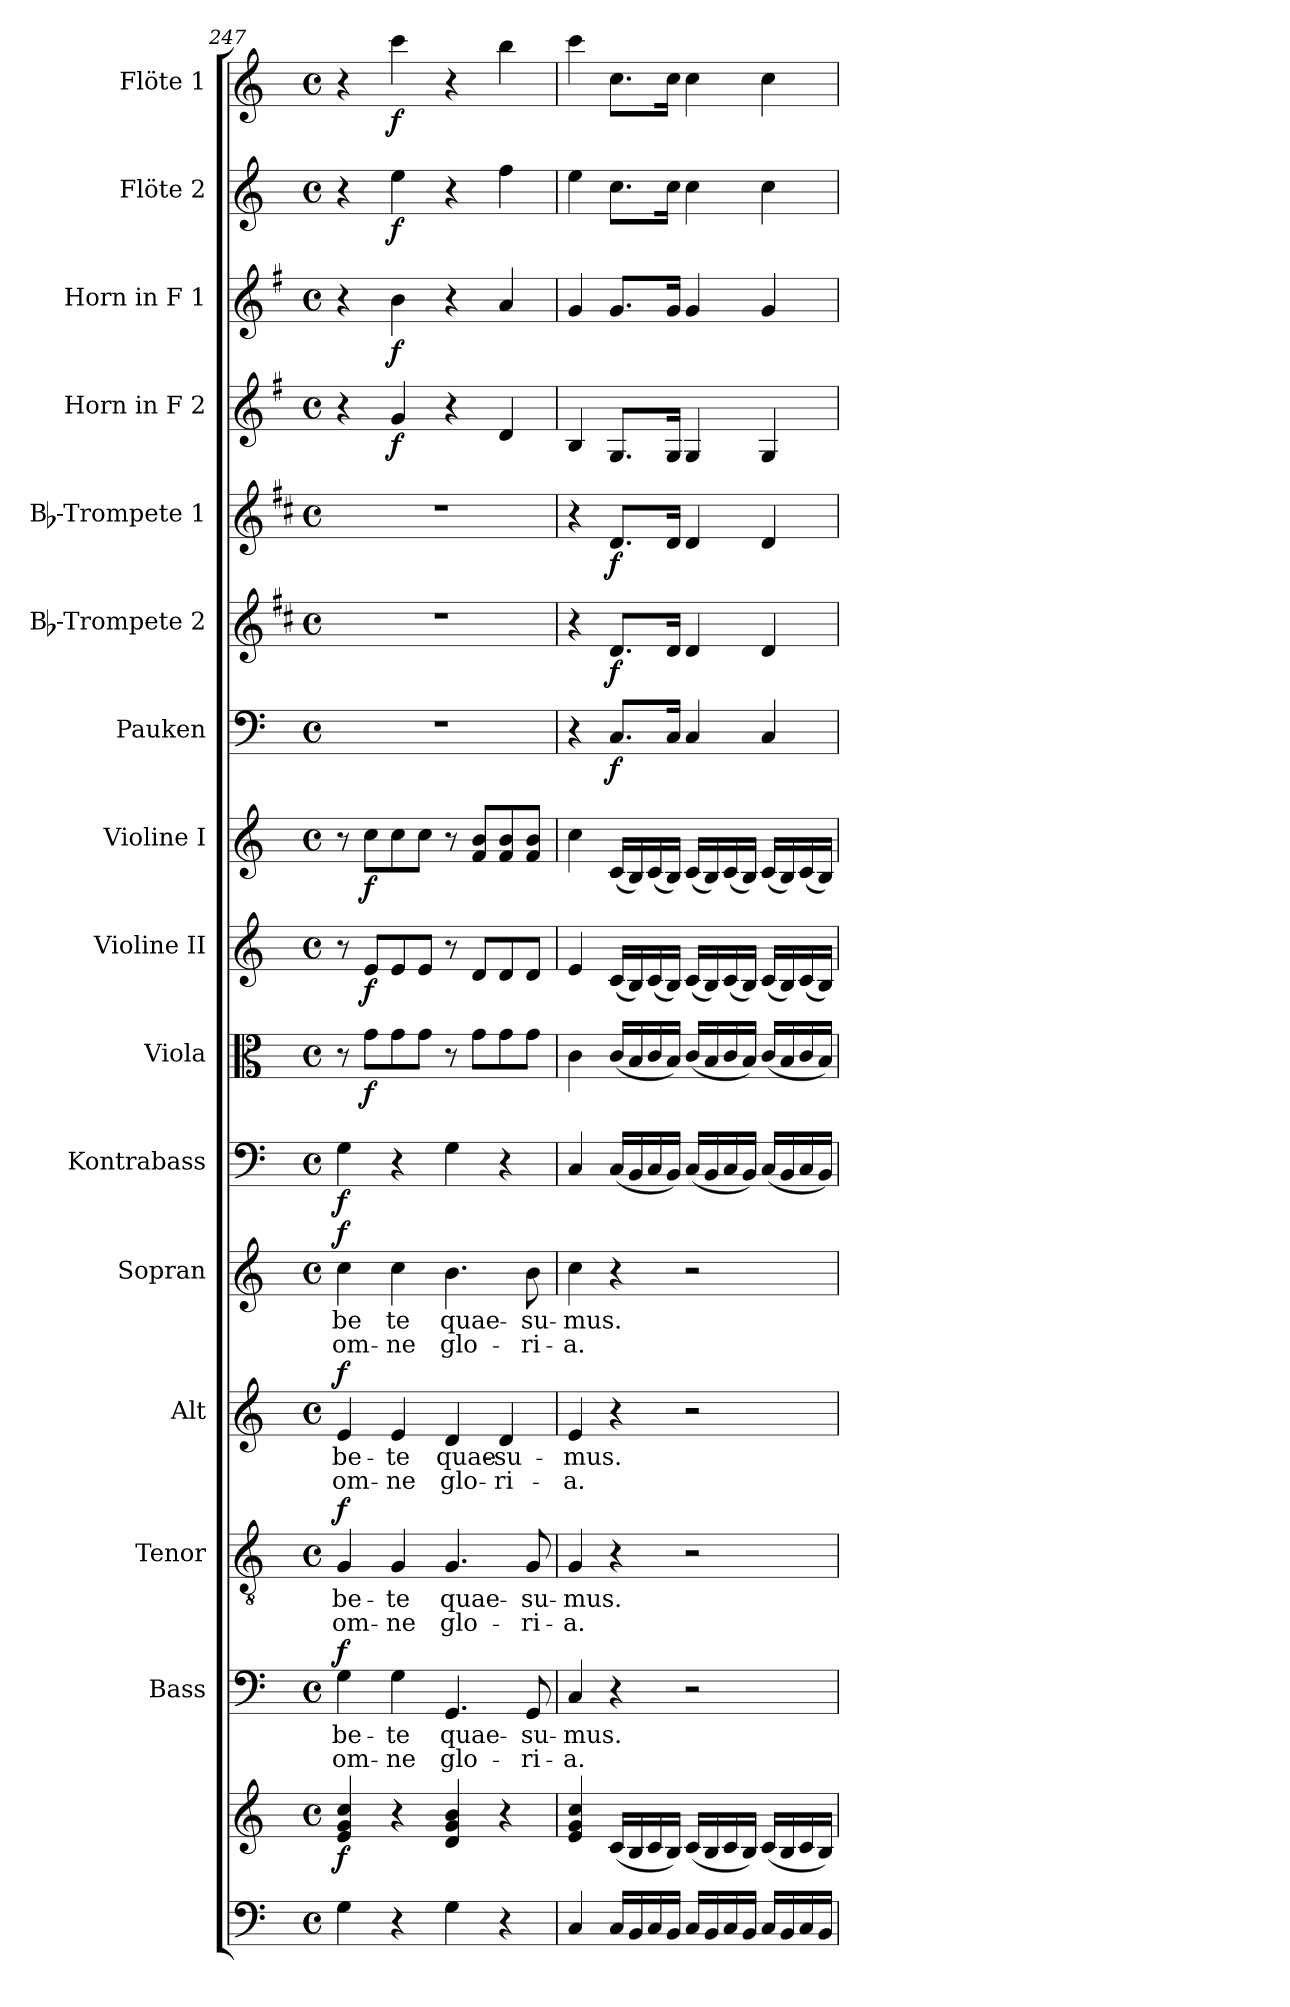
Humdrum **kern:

**kern	**kern	**dynam	**kern	**text	**text	**dynam	**kern	**text	**text	**dynam	**kern	**text	**text	**dynam	**kern	**text	**text	**dynam	**kern	**dynam	**kern	**dynam	**kern	**dynam	**kern	**dynam	**kern	**dynam	**kern	**dynam	**kern	**dynam	**kern	**dynam	**kern	**dynam	**kern	**dynam	**kern	**dynam
*part16	*part16	*part16	*part15	*part15	*part15	*part15	*part14	*part14	*part14	*part14	*part13	*part13	*part13	*part13	*part12	*part12	*part12	*part12	*part11	*part11	*part10	*part10	*part9	*part9	*part8	*part8	*part7	*part7	*part6	*part6	*part5	*part5	*part4	*part4	*part3	*part3	*part2	*part2	*part1	*part1
*staff17	*staff16	*staff16/17	*staff15	*staff15	*staff15	*staff15	*staff14	*staff14	*staff14	*staff14	*staff13	*staff13	*staff13	*staff13	*staff12	*staff12	*staff12	*staff12	*staff11	*staff11	*staff10	*staff10	*staff9	*staff9	*staff8	*staff8	*staff7	*staff7	*staff6	*staff6	*staff5	*staff5	*staff4	*staff4	*staff3	*staff3	*staff2	*staff2	*staff1	*staff1
*	*	*	*I"Bass	*	*	*	*I"Tenor	*	*	*	*I"Alt	*	*	*	*I"Sopran	*	*	*	*I"Kontrabass	*	*I"Viola	*	*I"Violine II	*	*I"Violine I	*	*I"Pauken	*	*I"Bb-Trompete 2	*	*I"Bb-Trompete 1	*	*I"Horn in F 2	*	*I"Horn in F 1	*	*I"Flöte 2	*	*I"Flöte 1	*
*	*	*	*I'B.	*	*	*	*I'T.	*	*	*	*I'A.	*	*	*	*I'S.	*	*	*	*I'Kb.	*	*I'Vla.	*	*I'Vl. II	*	*I'Vl. I	*	*I'Pk.	*	*I'Bb Trp. 2	*	*I'Bb Trp. 1	*	*	*	*	*	*I'Fl. 2	*	*I'Fl. 1	*
*clefF4	*clefG2	*	*clefF4	*	*	*	*clefGv2	*	*	*	*clefG2	*	*	*	*clefG2	*	*	*	*clefF4	*	*clefC3	*	*clefG2	*	*clefG2	*	*clefF4	*	*clefG2	*	*clefG2	*	*clefG2	*	*clefG2	*	*clefG2	*	*clefG2	*
*	*	*	*	*	*	*	*	*	*	*	*	*	*	*	*	*	*	*	*ITrd7c12	*	*	*	*	*	*	*	*	*	*ITrd1c2	*	*ITrd1c2	*	*ITrd4c7	*	*ITrd4c7	*	*	*	*	*
*k[]	*k[]	*	*k[]	*	*	*	*k[]	*	*	*	*k[]	*	*	*	*k[]	*	*	*	*k[]	*	*k[]	*	*k[]	*	*k[]	*	*k[]	*	*k[]	*	*k[]	*	*k[]	*	*k[]	*	*k[]	*	*k[]	*
*C:	*C:	*	*C:	*	*	*	*C:	*	*	*	*C:	*	*	*	*C:	*	*	*	*C:	*	*C:	*	*C:	*	*C:	*	*C:	*	*C:	*	*C:	*	*C:	*	*C:	*	*C:	*	*C:	*
*M4/4	*M4/4	*	*M4/4	*	*	*	*M4/4	*	*	*	*M4/4	*	*	*	*M4/4	*	*	*	*M4/4	*	*M4/4	*	*M4/4	*	*M4/4	*	*M4/4	*	*M4/4	*	*M4/4	*	*M4/4	*	*M4/4	*	*M4/4	*	*M4/4	*
*met(c)	*met(c)	*	*met(c)	*	*	*	*met(c)	*	*	*	*met(c)	*	*	*	*met(c)	*	*	*	*met(c)	*	*met(c)	*	*met(c)	*	*met(c)	*	*met(c)	*	*met(c)	*	*met(c)	*	*met(c)	*	*met(c)	*	*met(c)	*	*met(c)	*
=247	=247	=247	=247	=247	=247	=247	=247	=247	=247	=247	=247	=247	=247	=247	=247	=247	=247	=247	=247	=247	=247	=247	=247	=247	=247	=247	=247	=247	=247	=247	=247	=247	=247	=247	=247	=247	=247	=247	=247	=247
!	!	!LO:DY:b	!	!LO:LY:b	!LO:LY:b	!LO:DY:a	!	!LO:LY:b	!LO:LY:b	!LO:DY:a	!	!LO:LY:b	!LO:LY:b	!LO:DY:a	!	!LO:LY:b	!LO:LY:b	!LO:DY:a	!	!LO:DY:b	!	!	!	!	!	!	!	!	!	!	!	!	!	!	!	!	!	!	!	!
4G\	4e/ 4g/ 4cc/	f	4G\	-be-	om-	f	4G/	-be-	om-	f	4e/	-be-	om-	f	4cc\	-be	om-	f	4GG\	f	8r	.	8r	.	8r	.	1r	.	1r	.	1r	.	4r	.	4r	.	4r	.	4r	.
!	!	!	!	!	!	!	!	!	!	!	!	!	!	!	!	!	!	!	!	!	!	!LO:DY:b	!	!LO:DY:b	!	!LO:DY:b	!	!	!	!	!	!	!	!	!	!	!	!	!	!
.	.	.	.	.	.	.	.	.	.	.	.	.	.	.	.	.	.	.	.	.	8g\L	f	8e/L	f	8cc\L	f	.	.	.	.	.	.	.	.	.	.	.	.	.	.
!	!	!	!	!LO:LY:b	!LO:LY:b	!	!	!LO:LY:b	!LO:LY:b	!	!	!LO:LY:b	!LO:LY:b	!	!	!LO:LY:b	!LO:LY:b	!	!	!	!	!	!	!	!	!	!	!	!	!	!	!	!	!LO:DY:b	!	!LO:DY:b	!	!LO:DY:b	!	!LO:DY:b
4r	4r	.	4G\	-te	-ne	.	4G/	-te	-ne	.	4e/	-te	-ne	.	4cc\	te	-ne	.	4r	.	8g\	.	8e/	.	8cc\	.	.	.	.	.	.	.	4c/	f	4e\	f	4ee\	f	4ccc\	f
.	.	.	.	.	.	.	.	.	.	.	.	.	.	.	.	.	.	.	.	.	8g\J	.	8e/J	.	8cc\J	.	.	.	.	.	.	.	.	.	.	.	.	.	.	.
!	!	!	!	!LO:LY:b	!LO:LY:b	!	!	!LO:LY:b	!LO:LY:b	!	!	!LO:LY:b	!LO:LY:b	!	!	!LO:LY:b	!LO:LY:b	!	!	!	!	!	!	!	!	!	!	!	!	!	!	!	!	!	!	!	!	!	!	!
4G\	4d/ 4g/ 4b/	.	4.GG/	quae-	glo-	.	4.G/	quae-	glo-	.	4d/	quae-	glo-	.	4.b\	quae-	glo-	.	4GG\	.	8r	.	8r	.	8r	.	.	.	.	.	.	.	4r	.	4r	.	4r	.	4r	.
.	.	.	.	.	.	.	.	.	.	.	.	.	.	.	.	.	.	.	.	.	8g\L	.	8d/L	.	8f/ 8b/L	.	.	.	.	.	.	.	.	.	.	.	.	.	.	.
!	!	!	!	!	!	!	!	!	!	!	!	!LO:LY:b	!LO:LY:b	!	!	!	!	!	!	!	!	!	!	!	!	!	!	!	!	!	!	!	!	!	!	!	!	!	!	!
4r	4r	.	.	.	.	.	.	.	.	.	4d/	-su-	-ri-	.	.	.	.	.	4r	.	8g\	.	8d/	.	8f/ 8b/	.	.	.	.	.	.	.	4G/	.	4d/	.	4ff\	.	4bb\	.
!	!	!	!	!LO:LY:b	!LO:LY:b	!	!	!LO:LY:b	!LO:LY:b	!	!	!	!	!	!	!LO:LY:b	!LO:LY:b	!	!	!	!	!	!	!	!	!	!	!	!	!	!	!	!	!	!	!	!	!	!	!
.	.	.	8GG/	-su-	-ri-	.	8G/	-su-	-ri-	.	.	.	.	.	8b\	-su-	-ri-	.	.	.	8g\J	.	8d/J	.	8f/ 8b/J	.	.	.	.	.	.	.	.	.	.	.	.	.	.	.
=248	=248	=248	=248	=248	=248	=248	=248	=248	=248	=248	=248	=248	=248	=248	=248	=248	=248	=248	=248	=248	=248	=248	=248	=248	=248	=248	=248	=248	=248	=248	=248	=248	=248	=248	=248	=248	=248	=248	=248	=248
!	!	!	!	!LO:LY:b	!LO:LY:b	!	!	!LO:LY:b	!LO:LY:b	!	!	!LO:LY:b	!LO:LY:b	!	!	!LO:LY:b	!LO:LY:b	!	!	!	!	!	!	!	!	!	!	!	!	!	!	!	!	!	!	!	!	!	!	!
4C/	4e/ 4g/ 4cc/	.	4C/	-mus.	-a.	.	4G/	-mus.	-a.	.	4e/	-mus.	-a.	.	4cc\	-mus.	-a.	.	4CC/	.	4c\	.	4e/	.	4cc\	.	4r	.	4r	.	4r	.	4E/	.	4c/	.	4ee\	.	4ccc\	.
!	!	!	!	!	!	!	!	!	!	!	!	!	!	!	!	!	!	!	!	!	!	!	!	!	!	!	!	!LO:DY:b	!	!LO:DY:b	!	!LO:DY:b	!	!	!	!	!	!	!	!
16C/LL	(<16c/LL	.	4r	.	.	.	4r	.	.	.	4r	.	.	.	4r	.	.	.	(<16CC/LL	.	(<16c/LL	.	(<16c/LL	.	(<16c/LL	.	8.C/L	f	8.c/L	f	8.c/L	f	8.C/L	.	8.c/L	.	8.cc\L	.	8.cc\L	.
16BB/	16B/	.	.	.	.	.	.	.	.	.	.	.	.	.	.	.	.	.	16BBB/	.	16B/	.	16B/)	.	16B/)	.	.	.	.	.	.	.	.	.	.	.	.	.	.	.
16C/	16c/	.	.	.	.	.	.	.	.	.	.	.	.	.	.	.	.	.	16CC/	.	16c/	.	(<16c/	.	(<16c/	.	.	.	.	.	.	.	.	.	.	.	.	.	.	.
16BB/JJ	16B/JJ)	.	.	.	.	.	.	.	.	.	.	.	.	.	.	.	.	.	16BBB/JJ)	.	16B/JJ)	.	16B/JJ)	.	16B/JJ)	.	16C/Jk	.	16c/Jk	.	16c/Jk	.	16C/Jk	.	16c/Jk	.	16cc\Jk	.	16cc\Jk	.
16C/LL	(<16c/LL	.	2r	.	.	.	2r	.	.	.	2r	.	.	.	2r	.	.	.	(<16CC/LL	.	(<16c/LL	.	(<16c/LL	.	(<16c/LL	.	4C/	.	4c/	.	4c/	.	4C/	.	4c/	.	4cc\	.	4cc\	.
16BB/	16B/	.	.	.	.	.	.	.	.	.	.	.	.	.	.	.	.	.	16BBB/	.	16B/	.	16B/)	.	16B/)	.	.	.	.	.	.	.	.	.	.	.	.	.	.	.
16C/	16c/	.	.	.	.	.	.	.	.	.	.	.	.	.	.	.	.	.	16CC/	.	16c/	.	(<16c/	.	(<16c/	.	.	.	.	.	.	.	.	.	.	.	.	.	.	.
16BB/JJ	16B/JJ)	.	.	.	.	.	.	.	.	.	.	.	.	.	.	.	.	.	16BBB/JJ)	.	16B/JJ)	.	16B/JJ)	.	16B/JJ)	.	.	.	.	.	.	.	.	.	.	.	.	.	.	.
16C/LL	(<16c/LL	.	.	.	.	.	.	.	.	.	.	.	.	.	.	.	.	.	(<16CC/LL	.	(<16c/LL	.	(<16c/LL	.	(<16c/LL	.	4C/	.	4c/	.	4c/	.	4C/	.	4c/	.	4cc\	.	4cc\	.
16BB/	16B/	.	.	.	.	.	.	.	.	.	.	.	.	.	.	.	.	.	16BBB/	.	16B/	.	16B/)	.	16B/)	.	.	.	.	.	.	.	.	.	.	.	.	.	.	.
16C/	16c/	.	.	.	.	.	.	.	.	.	.	.	.	.	.	.	.	.	16CC/	.	16c/	.	(<16c/	.	(<16c/	.	.	.	.	.	.	.	.	.	.	.	.	.	.	.
16BB/JJ	16B/JJ)	.	.	.	.	.	.	.	.	.	.	.	.	.	.	.	.	.	16BBB/JJ)	.	16B/JJ)	.	16B/JJ)	.	16B/JJ)	.	.	.	.	.	.	.	.	.	.	.	.	.	.	.
=	=	=	=	=	=	=	=	=	=	=	=	=	=	=	=	=	=	=	=	=	=	=	=	=	=	=	=	=	=	=	=	=	=	=	=	=	=	=	=	=
*-	*-	*-	*-	*-	*-	*-	*-	*-	*-	*-	*-	*-	*-	*-	*-	*-	*-	*-	*-	*-	*-	*-	*-	*-	*-	*-	*-	*-	*-	*-	*-	*-	*-	*-	*-	*-	*-	*-	*-	*-
